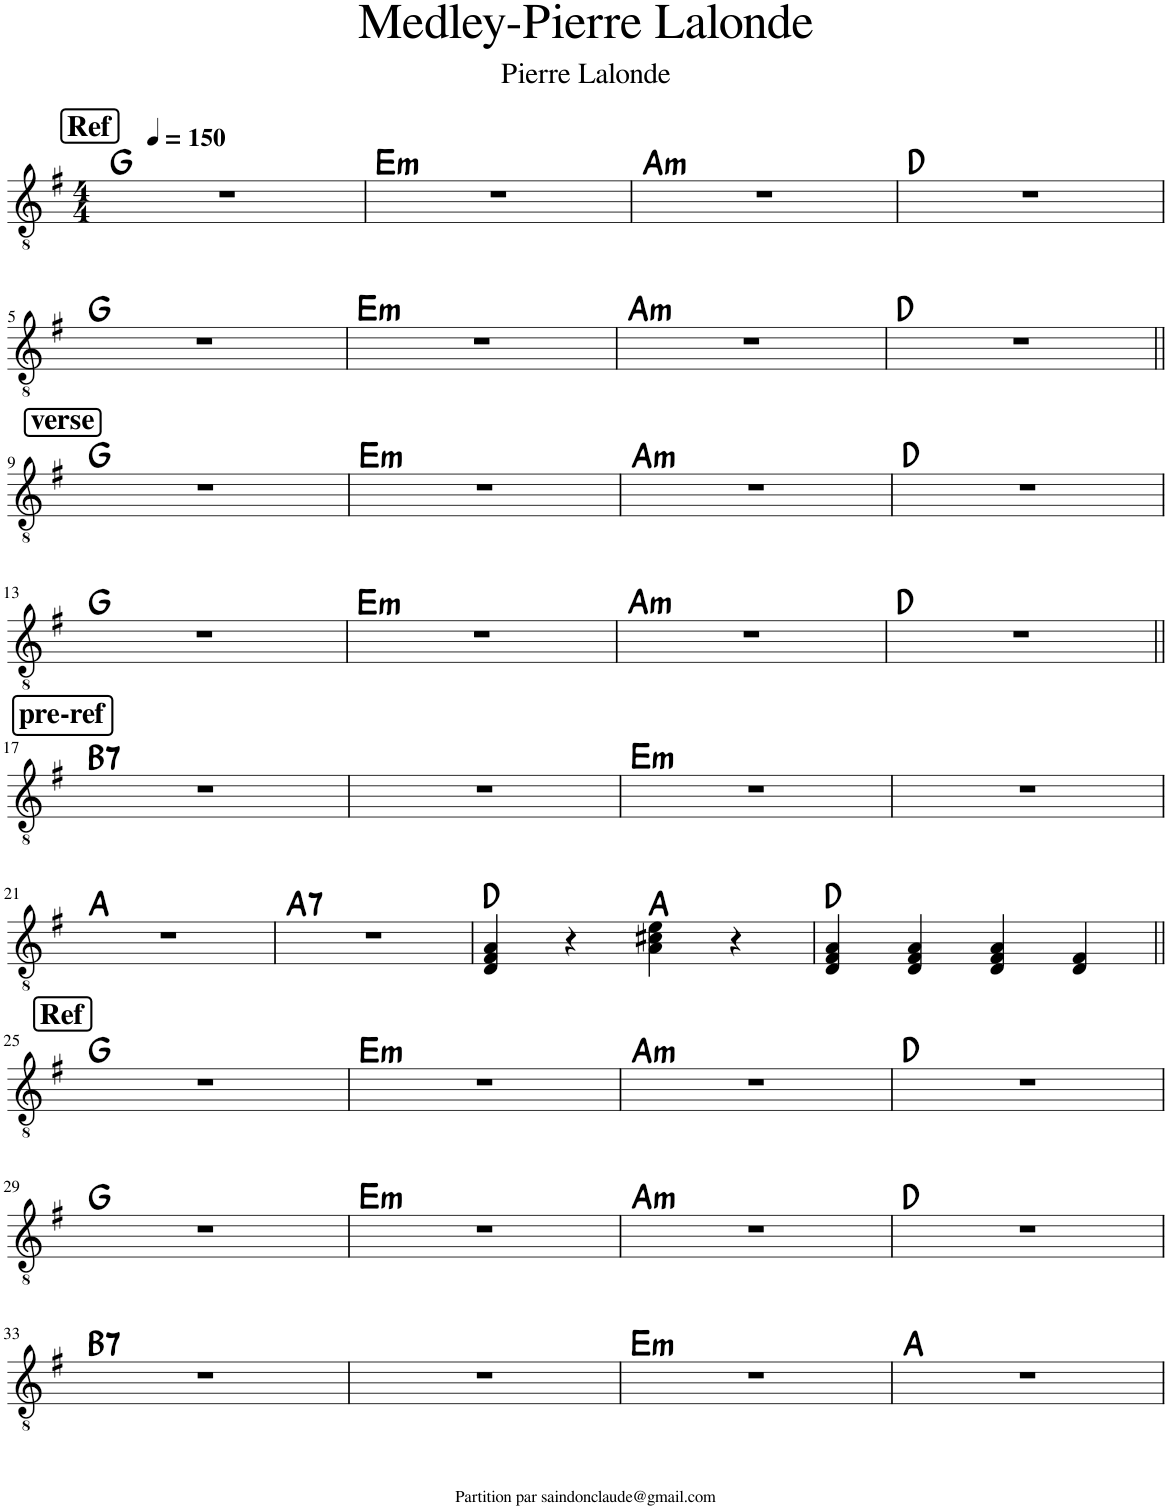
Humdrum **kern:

**kern	**harte
*part1	*part1
*staff1	*
*I"Classical Guitar	*
*I'Guit.	*
*clefGv2	*
*k[f#]	*
*M4/4	*
*MM150	*
!!LO:REH:place=s1:a:B:rj:fs=14:t=Ref
=1	=1
1r	G:maj
=2	=2
!	!LO:H:kt=m
1r	E:min
=3	=3
!	!LO:H:kt=m
1r	A:min
=4	=4
1r	D:maj
!!LO:LB:g=z
=5	=5
1r	G:maj
=6	=6
!	!LO:H:kt=m
1r	E:min
=7	=7
!	!LO:H:kt=m
1r	A:min
=8	=8
1r	D:maj
!!LO:LB:g=z
!!LO:REH:place=s1:a:B:rj:fs=14:t=verse
=9||	=9||
1r	G:maj
=10	=10
!	!LO:H:kt=m
1r	E:min
=11	=11
!	!LO:H:kt=m
1r	A:min
=12	=12
1r	D:maj
!!LO:LB:g=z
=13	=13
1r	G:maj
=14	=14
!	!LO:H:kt=m
1r	E:min
=15	=15
!	!LO:H:kt=m
1r	A:min
=16	=16
1r	D:maj
!!LO:LB:g=z
!!LO:REH:place=s1:a:B:rj:fs=14:t=pre-ref
=17||	=17||
!	!LO:H:kt=7
1r	B:7
=18	=18
1r	.
=19	=19
!	!LO:H:kt=m
1r	E:min
=20	=20
1r	.
!!LO:LB:g=z
=21	=21
1r	A:maj
=22	=22
!	!LO:H:kt=7
1r	A:7
=23	=23
4D/ 4F#/ 4A/	D:maj
4r	.
4A\ 4c#X\ 4e\	A:maj
4r	.
=24	=24
4D/ 4F#/ 4A/	D:maj
4D/ 4F#/ 4A/	.
4D/ 4F#/ 4A/	.
4D/ 4F#/	.
!!LO:LB:g=z
!!LO:REH:place=s1:a:B:rj:fs=14:t=Ref
=25||	=25||
1r	G:maj
=26	=26
!	!LO:H:kt=m
1r	E:min
=27	=27
!	!LO:H:kt=m
1r	A:min
=28	=28
1r	D:maj
!!LO:LB:g=z
=29	=29
1r	G:maj
=30	=30
!	!LO:H:kt=m
1r	E:min
=31	=31
!	!LO:H:kt=m
1r	A:min
=32	=32
1r	D:maj
!!LO:LB:g=z
=33	=33
!	!LO:H:kt=7
1r	B:7
=34	=34
1r	.
=35	=35
!	!LO:H:kt=m
1r	E:min
=36	=36
1r	A:maj
=	=
*-	*-
